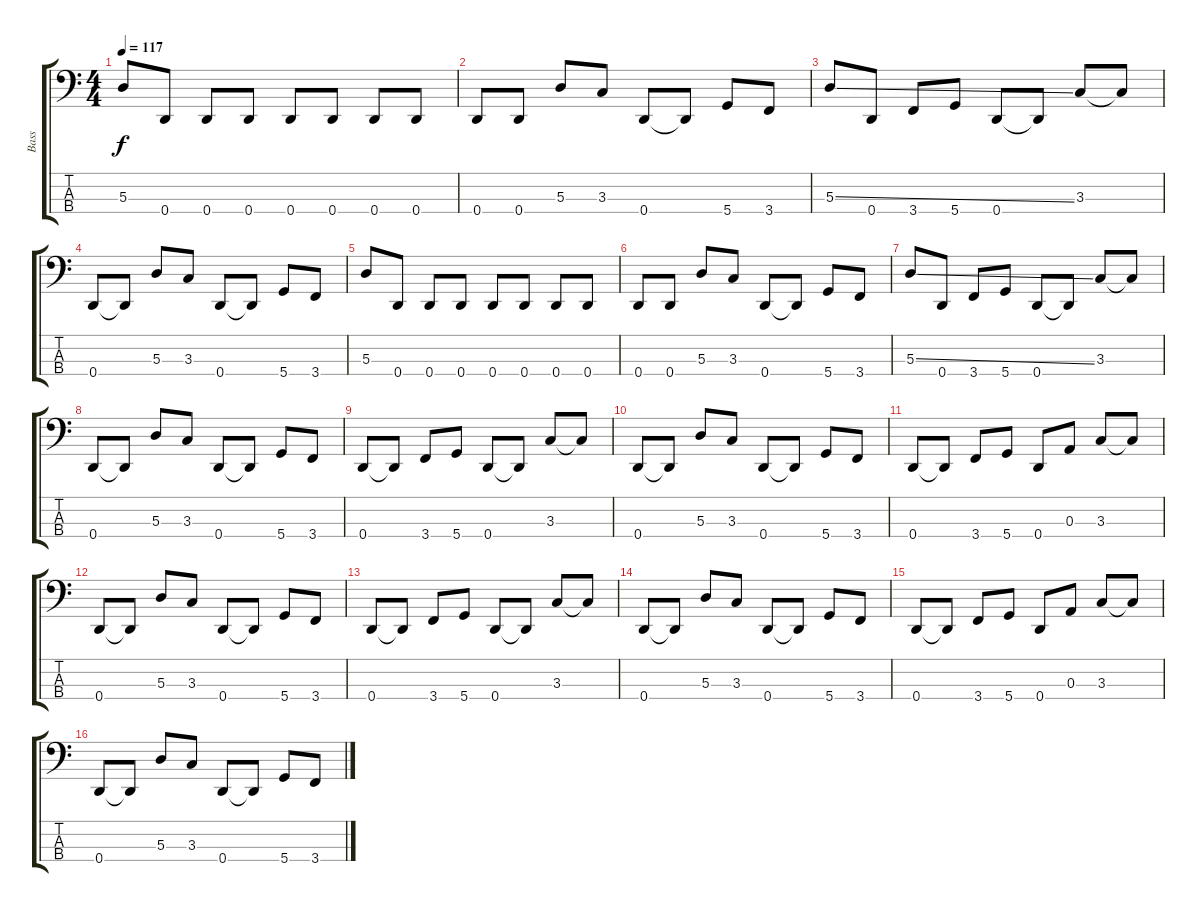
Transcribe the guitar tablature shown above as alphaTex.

\track ("Bass" "Bass") {instrument electricbassfinger}
\staff {score tabs}
\tuning (G2 D2 A1 D1) {hide}
\ts (4 4)
\tempo 117
\clef f4
\ks c
5.3.8{dy f} 0.4.8 0.4.8 0.4.8 0.4.8 0.4.8 0.4.8 0.4.8 |
0.4.8 0.4.8 5.3.8 3.3.8 0.4.8 0.4{t}.8 5.4.8 3.4.8 |
5.3{ss}.8 0.4.8 3.4.8 5.4.8 0.4.8 0.4{t}.8 3.3.8 3.3{t}.8 |
0.4.8 0.4{t}.8 5.3.8 3.3.8 0.4.8 0.4{t}.8 5.4.8 3.4.8 |
5.3.8 0.4.8 0.4.8 0.4.8 0.4.8 0.4.8 0.4.8 0.4.8 |
0.4.8 0.4.8 5.3.8 3.3.8 0.4.8 0.4{t}.8 5.4.8 3.4.8 |
5.3{ss}.8 0.4.8 3.4.8 5.4.8 0.4.8 0.4{t}.8 3.3.8 3.3{t}.8 |
0.4.8 0.4{t}.8 5.3.8 3.3.8 0.4.8 0.4{t}.8 5.4.8 3.4.8 |
0.4.8 0.4{t}.8 3.4.8 5.4.8 0.4.8 0.4{t}.8 3.3.8 3.3{t}.8 |
0.4.8 0.4{t}.8 5.3.8 3.3.8 0.4.8 0.4{t}.8 5.4.8 3.4.8 |
0.4.8 0.4{t}.8 3.4.8 5.4.8 0.4.8 0.3.8 3.3.8 3.3{t}.8 |
0.4.8 0.4{t}.8 5.3.8 3.3.8 0.4.8 0.4{t}.8 5.4.8 3.4.8 |
0.4.8 0.4{t}.8 3.4.8 5.4.8 0.4.8 0.4{t}.8 3.3.8 3.3{t}.8 |
0.4.8 0.4{t}.8 5.3.8 3.3.8 0.4.8 0.4{t}.8 5.4.8 3.4.8 |
0.4.8 0.4{t}.8 3.4.8 5.4.8 0.4.8 0.3.8 3.3.8 3.3{t}.8 |
0.4.8 0.4{t}.8 5.3.8 3.3.8 0.4.8 0.4{t}.8 5.4.8 3.4.8
